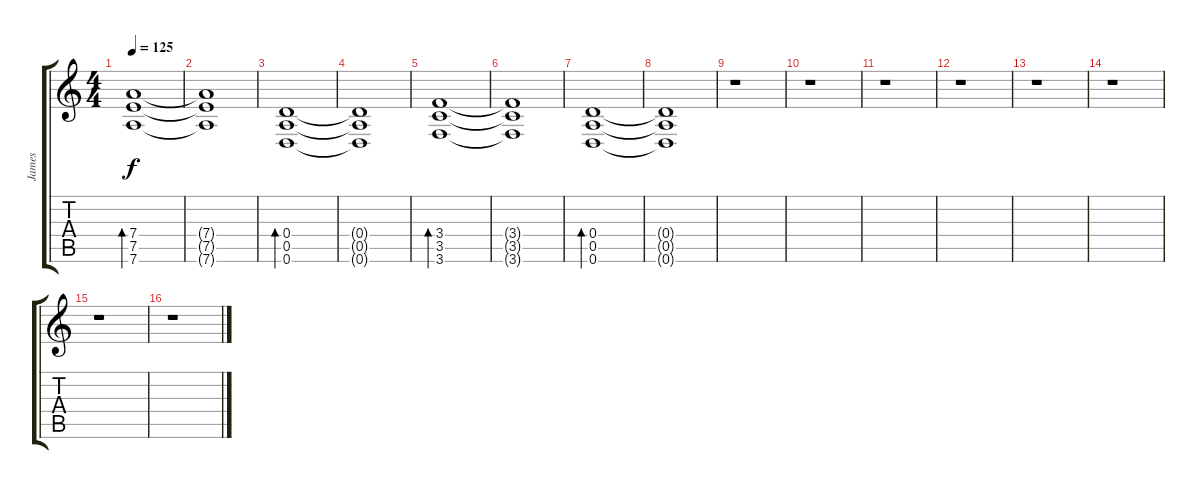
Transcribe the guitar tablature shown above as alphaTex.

\track ("James" "James") {instrument electricguitarjazz}
\staff {score tabs}
\tuning (E4 B3 G3 D3 A2 D2) {hide}
\ts (4 4)
\tempo 125
\clef g2
\ks c
(7.4 7.5 7.6).1{bd 120 dy f volume 9 instrument overdrivenguitar} |
(7.4{t} 7.5{t} 7.6{t}).1 |
(0.4 0.5 0.6).1{bd 120} |
(0.4{t} 0.5{t} 0.6{t}).1 |
(3.4 3.5 3.6).1{bd 120} |
(3.4{t} 3.5{t} 3.6{t}).1 |
(0.4 0.5 0.6).1{bd 120} |
(0.4{t} 0.5{t} 0.6{t}).1 |
r.1 |
r.1 |
r.1 |
r.1 |
r.1 |
r.1 |
r.1 |
r.1
